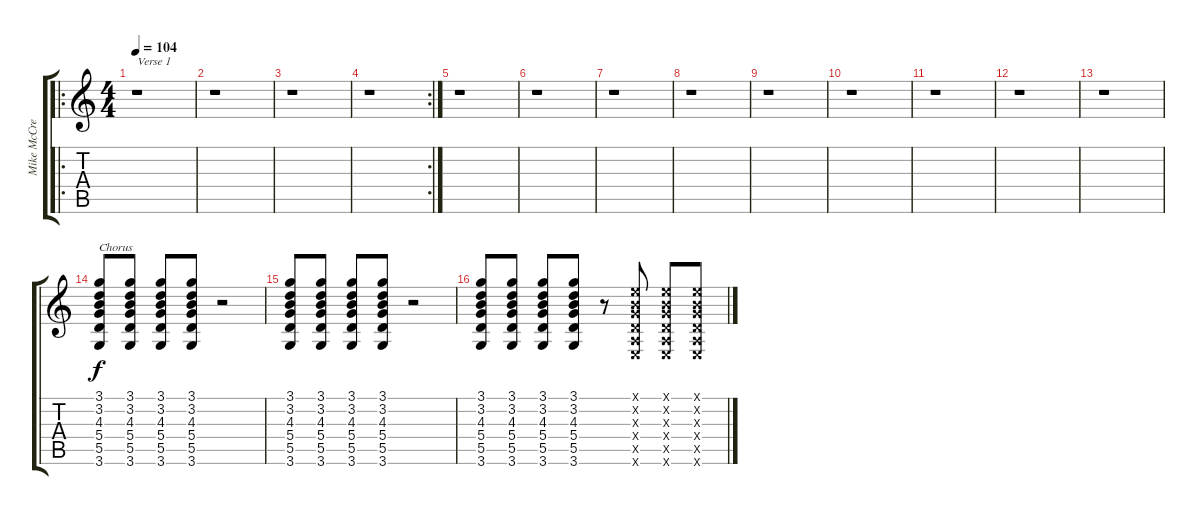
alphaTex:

\track ("Mike McCready" "Mike McCre") {instrument distortionguitar}
\staff {score tabs}
\tuning (E4 B3 G3 D3 A2 E2) {hide}
\ro
\ts (4 4)
\tempo 104
\clef g2
\ks c
r.1{txt "Verse 1" dy f instrument distortionguitar} |
r.1 |
r.1 |
\rc 2
r.1 |
r.1 |
r.1 |
r.1 |
r.1 |
r.1 |
r.1 |
r.1 |
r.1 |
r.1 |
(3.1 3.2 4.3 5.4 5.5 3.6).8{txt "Chorus"} (3.1 3.2 4.3 5.4 5.5 3.6).8 (3.1 3.2 4.3 5.4 5.5 3.6).8 (3.1 3.2 4.3 5.4 5.5 3.6).8 r.2 |
(3.1 3.2 4.3 5.4 5.5 3.6).8 (3.1 3.2 4.3 5.4 5.5 3.6).8 (3.1 3.2 4.3 5.4 5.5 3.6).8 (3.1 3.2 4.3 5.4 5.5 3.6).8 r.2 |
(3.1 3.2 4.3 5.4 5.5 3.6).8 (3.1 3.2 4.3 5.4 5.5 3.6).8 (3.1 3.2 4.3 5.4 5.5 3.6).8 (3.1 3.2 4.3 5.4 5.5 3.6).8 r.8 (0.1{x} 0.2{x} 0.3{x} 0.4{x} 0.5{x} 0.6{x}).8 (0.1{x} 0.2{x} 0.3{x} 0.4{x} 0.5{x} 0.6{x}).8 (0.1{x} 0.2{x} 0.3{x} 0.4{x} 0.5{x} 0.6{x}).8
